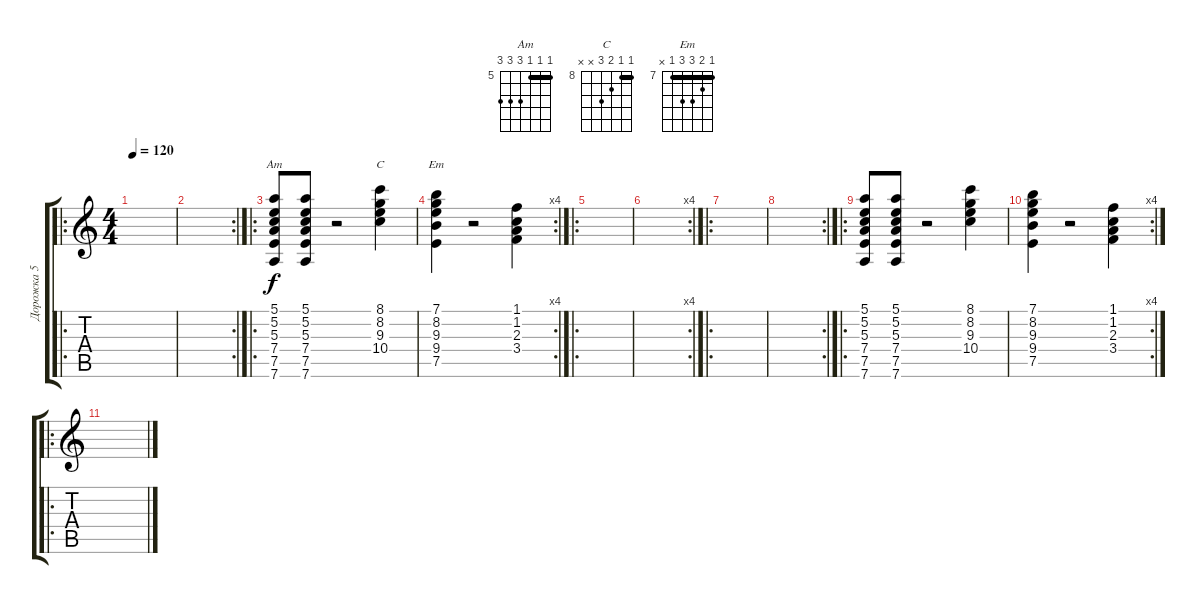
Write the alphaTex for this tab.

\track ("Дорожка 5" "Дорожка 5") {instrument acousticguitarsteel}
\staff {score tabs}
\tuning (E4 B3 G3 D3 A2 D2) {hide}
\chord ("Am" 5 5 5 7 7 7) {firstfret 5 barre 5}
\chord ("C" 8 8 9 10 x x) {firstfret 8 barre 8}
\chord ("Em" 7 8 9 9 7 x) {firstfret 7 barre 7}
\ro
\ts (4 4)
\tempo 120
\clef g2
\ks c
|
\rc 2
|
\ro
(5.1 5.2 5.3 7.4 7.5 7.6).8{ch "Am"} (5.1 5.2 5.3 7.4 7.5 7.6).8 r.2 (8.1 8.2 9.3 10.4).4{ch "C"} |
\rc 4
(7.1 8.2 9.3 9.4 7.5).4{ch "Em"} r.2 (1.1 1.2 2.3 3.4).4 |
\ro
|
\rc 4
|
\ro
|
\rc 2
|
\ro
(5.1 5.2 5.3 7.4 7.5 7.6).8 (5.1 5.2 5.3 7.4 7.5 7.6).8 r.2 (8.1 8.2 9.3 10.4).4 |
\rc 4
(7.1 8.2 9.3 9.4 7.5).4 r.2 (1.1 1.2 2.3 3.4).4 |
\ro
